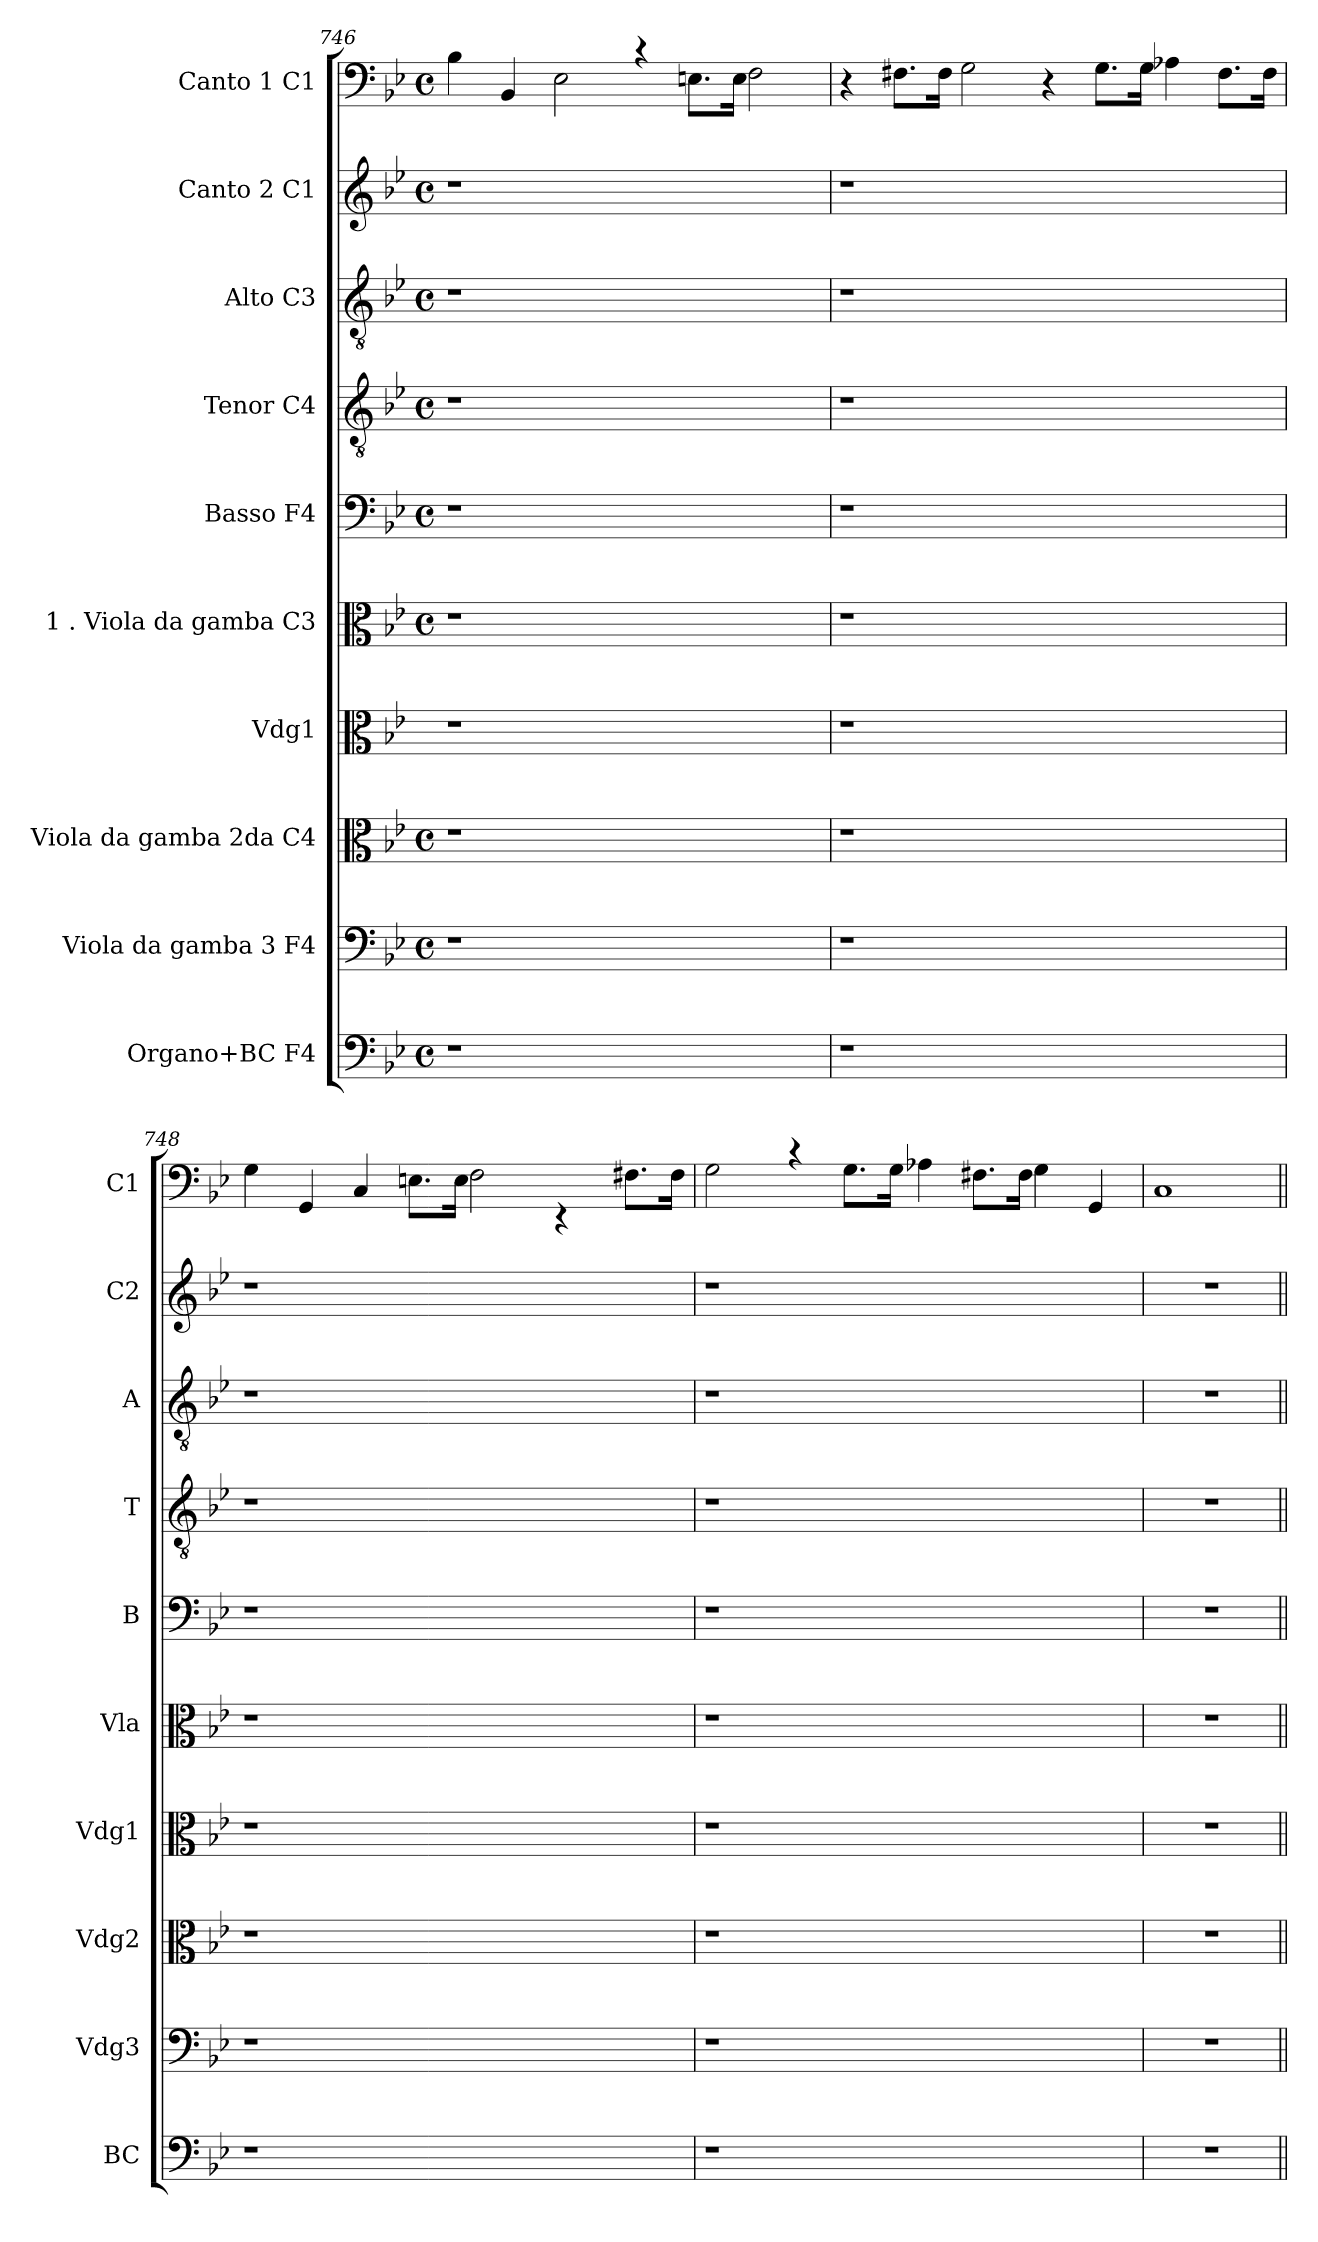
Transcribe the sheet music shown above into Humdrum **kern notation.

**kern	**kern	**kern	**kern	**kern	**kern	**kern	**kern	**kern	**kern
*part10	*part9	*part8	*part7	*part6	*part5	*part4	*part3	*part2	*part1
*staff10	*staff9	*staff8	*staff7	*staff6	*staff5	*staff4	*staff3	*staff2	*staff1
*I"Organo+BC F4	*I"Viola da gamba 3 F4	*I"Viola da gamba 2da C4	*I"Vdg1	*I"1 . Viola da gamba C3	*I"Basso F4	*I"Tenor C4	*I"Alto C3	*I"Canto 2 C1	*I"Canto 1 C1
*I'BC	*I'Vdg3	*I'Vdg2	*I'Vdg1	*I'Vla	*I'B	*I'T	*I'A	*I'C2	*I'C1
!!LO:LB:g=z
*clefF4	*clefF4	*clefC3	*clefC3	*clefC3	*clefF4	*clefGv2	*clefGv2	*clefG2	*clefF4
*k[b-e-]	*k[b-e-]	*k[b-e-]	*k[b-e-]	*k[b-e-]	*k[b-e-]	*k[b-e-]	*k[b-e-]	*k[b-e-]	*k[b-e-]
*B-:	*B-:	*B-:	*B-:	*B-:	*B-:	*B-:	*B-:	*B-:	*B-:
*M4/4	*M4/4	*M4/4	*	*M4/4	*M4/4	*M4/4	*M4/4	*M4/4	*M4/4
*met(c)	*met(c)	*met(c)	*	*met(c)	*met(c)	*met(c)	*met(c)	*met(c)	*met(c)
=746	=746	=746	=746	=746	=746	=746	=746	=746	=746
*	*	*	*	*	*	*	*	*	*^
1r	1r	1r	1r	1r	1r	1r	1r	1r	4B-\	1ryy
.	.	.	.	.	.	.	.	.	4BB-/	.
.	.	.	.	.	.	.	.	.	2E-\	.
2...ryy	2...ryy	2...ryy	2...ryy	2...ryy	2...ryy	2...ryy	2...ryy	2...ryy	4rc	4..ryy
.	.	.	.	.	.	.	.	.	8.En\L	.
.	.	.	.	.	.	.	.	.	16E\Jk	2F\
.	.	.	.	.	.	.	.	.	4..ryy	.
*	*	*	*	*	*	*	*	*	*v	*v
=747	=747	=747	=747	=747	=747	=747	=747	=747	=747
1r	1r	1r	1r	1r	1r	1r	1r	1r	4r
.	.	.	.	.	.	.	.	.	8.F#X\L
.	.	.	.	.	.	.	.	.	16F#\Jk
.	.	.	.	.	.	.	.	.	2G\
1ryy	1ryy	1ryy	1ryy	1ryy	1ryy	1ryy	1ryy	1ryy	4r
.	.	.	.	.	.	.	.	.	8.G\L
.	.	.	.	.	.	.	.	.	16G\Jk
.	.	.	.	.	.	.	.	.	4A-X\
.	.	.	.	.	.	.	.	.	8.F#\L
.	.	.	.	.	.	.	.	.	16F#\Jk
=748	=748	=748	=748	=748	=748	=748	=748	=748	=748
*	*	*	*	*	*	*	*	*	*^
1r	1r	1r	1r	1r	1r	1r	1r	1r	4G\	2...ryy
.	.	.	.	.	.	.	.	.	4GG/	.
.	.	.	.	.	.	.	.	.	4C/	.
.	.	.	.	.	.	.	.	.	8.En\L	.
.	.	.	.	.	.	.	.	.	16E\Jk	2F\
2...ryy	2...ryy	2...ryy	2...ryy	2...ryy	2...ryy	2...ryy	2...ryy	2...ryy	2ryy	.
.	.	.	.	.	.	.	.	.	.	4rEE
.	.	.	.	.	.	.	.	.	8.ryy	.
.	.	.	.	.	.	.	.	.	8.F#X\L	4ryy
.	.	.	.	.	.	.	.	.	16F#\Jk	.
!!LO:LB:g=z	!!
=749	=749	=749	=749	=749	=749	=749	=749	=749	=749	=749
1r	1r	1r	1r	1r	1r	1r	1r	1r	2G\	1ryy
.	.	.	.	.	.	.	.	.	4rc	.
.	.	.	.	.	.	.	.	.	8.G\L	.
.	.	.	.	.	.	.	.	.	16G\Jk	.
2...ryy	2...ryy	2...ryy	2...ryy	2...ryy	2...ryy	2...ryy	2...ryy	2...ryy	4A-X\	4..ryy
.	.	.	.	.	.	.	.	.	8.F#X\L	.
.	.	.	.	.	.	.	.	.	16F#\Jk	4G\
.	.	.	.	.	.	.	.	.	4..ryy	.
.	.	.	.	.	.	.	.	.	.	4GG/
*	*	*	*	*	*	*	*	*	*v	*v
=750	=750	=750	=750	=750	=750	=750	=750	=750	=750
1r	1r	1r	1r	1r	1r	1r	1r	1r	1C
=||	=||	=||	=||	=||	=||	=||	=||	=||	=||
*-	*-	*-	*-	*-	*-	*-	*-	*-	*-
